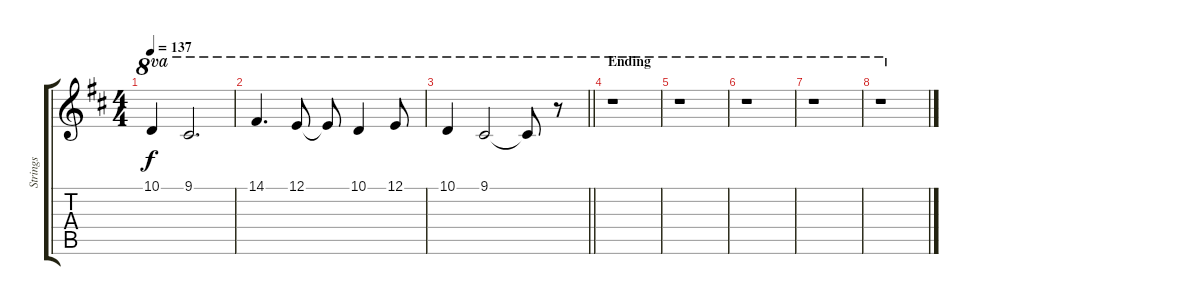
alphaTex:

\track ("Strings" "Strings") {instrument stringensemble1}
\staff {score tabs}
\tuning (E4 B3 G3 D3 A2 E2) {hide}
\ts (4 4)
\tempo 137
\clef g2
\ks d
10.1.4{ot 8va dy f} 9.1.2{d ot 8va} |
14.1.4{d ot 8va} 12.1.8{ot 8va} 12.1{t}.8{ot 8va} 10.1.4{ot 8va} 12.1.8{ot 8va} |
\barLineRight lightlight
10.1.4{ot 8va} 9.1.2{ot 8va} 9.1{t}.8{ot 8va} r.8{ot 8va} |
\section ("" "Ending")
r.1{ot 8va} |
r.1{ot 8va} |
r.1{ot 8va} |
r.1{ot 8va} |
r.1{ot 8va}
